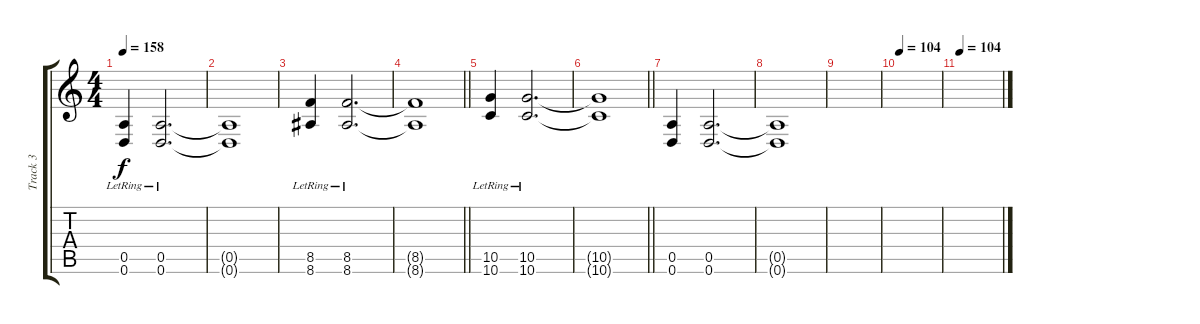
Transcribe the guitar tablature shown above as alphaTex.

\track ("Track 3" "Track 3") {instrument overdrivenguitar}
\staff {score tabs}
\tuning (E4 B3 G3 D3 A2 D2) {hide}
\ts (4 4)
\tempo 158
\clef g2
\ks c
(0.5 0.6{lr}).4{dy f} (0.5{lr} 0.6{lr}).2{d} |
(0.5{t} 0.6{t}).1 |
(8.5 8.6{lr}).4 (8.5{lr} 8.6{lr}).2{d} |
\barLineRight lightlight
(8.5{t} 8.6{t}).1 |
(10.5 10.6{lr}).4 (10.5{lr} 10.6{lr}).2{d} |
\barLineRight lightlight
(10.5{t} 10.6{t}).1 |
(0.5 0.6).4 (0.5 0.6).2{d} |
(0.5{t} 0.6{t}).1 |
|
\tempo 104
|
\tempo 104
